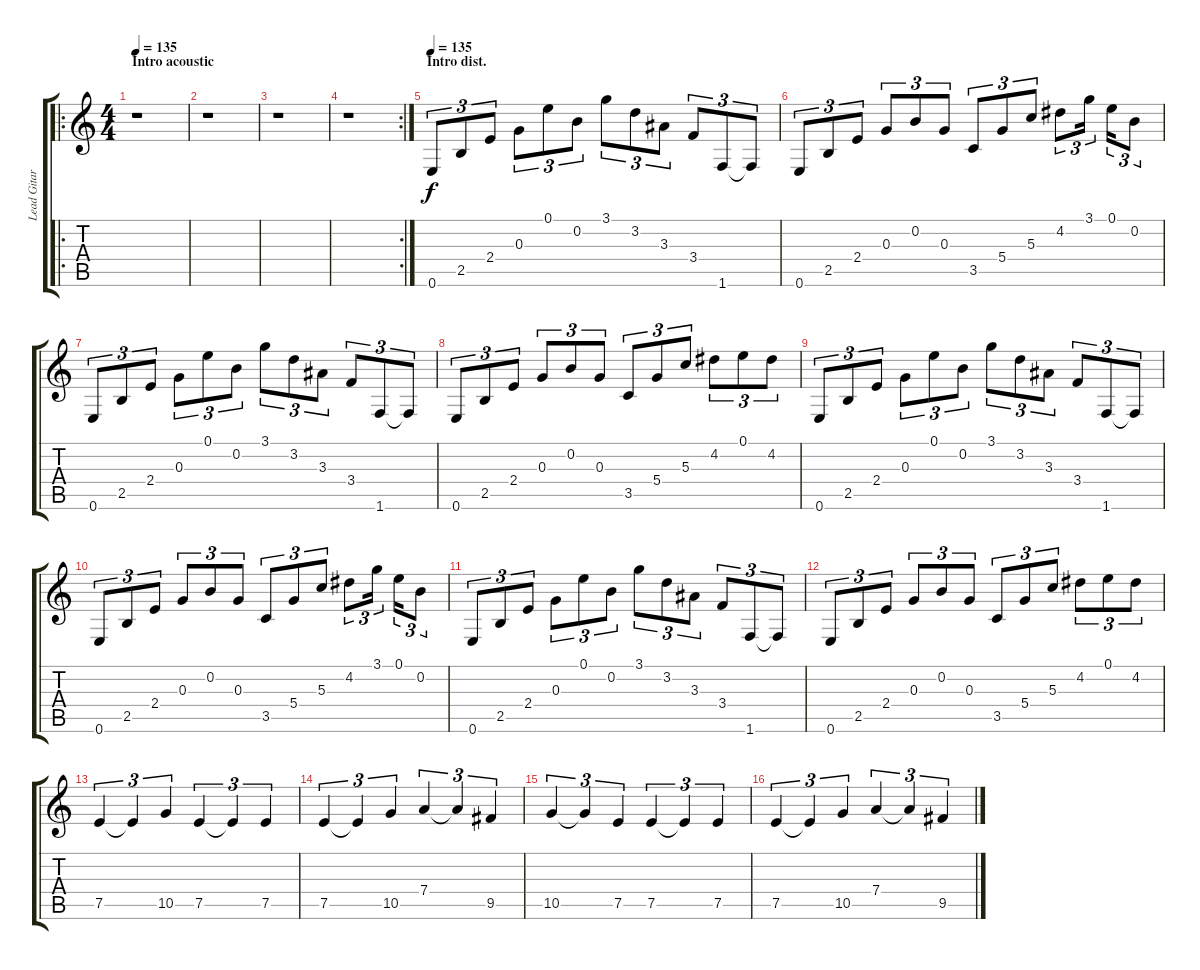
\track ("Lead Gitarre dist." "Lead Gitar") {instrument distortionguitar}
\staff {score tabs}
\tuning (E4 B3 G3 D3 A2 E2) {hide}
\ro
\ts (4 4)
\section ("" "Intro acoustic")
\tempo 135
\tempo 120
\tempo 135
\clef g2
\ks c
r.1{dy f instrument distortionguitar} |
r.1 |
r.1 |
\rc 2
r.1 |
\section ("" "Intro dist.")
\tempo 135
0.6.8{tu (3 2)} 2.5.8{tu (3 2)} 2.4.8{tu (3 2)} 0.3.8{tu (3 2)} 0.1.8{tu (3 2)} 0.2.8{tu (3 2)} 3.1.8{tu (3 2)} 3.2.8{tu (3 2)} 3.3.8{tu (3 2)} 3.4.8{tu (3 2)} 1.6.8{tu (3 2)} 1.6{t}.8{tu (3 2)} |
0.6.8{tu (3 2)} 2.5.8{tu (3 2)} 2.4.8{tu (3 2)} 0.3.8{tu (3 2)} 0.2.8{tu (3 2)} 0.3.8{tu (3 2)} 3.5.8{tu (3 2)} 5.4.8{tu (3 2)} 5.3.8{tu (3 2)} 4.2.8{tu (3 2)} 3.1.16{tu (3 2)} 0.1.16{tu (3 2)} 0.2.8{tu (3 2)} |
0.6.8{tu (3 2)} 2.5.8{tu (3 2)} 2.4.8{tu (3 2)} 0.3.8{tu (3 2)} 0.1.8{tu (3 2)} 0.2.8{tu (3 2)} 3.1.8{tu (3 2)} 3.2.8{tu (3 2)} 3.3.8{tu (3 2)} 3.4.8{tu (3 2)} 1.6.8{tu (3 2)} 1.6{t}.8{tu (3 2)} |
0.6.8{tu (3 2)} 2.5.8{tu (3 2)} 2.4.8{tu (3 2)} 0.3.8{tu (3 2)} 0.2.8{tu (3 2)} 0.3.8{tu (3 2)} 3.5.8{tu (3 2)} 5.4.8{tu (3 2)} 5.3.8{tu (3 2)} 4.2.8{tu (3 2)} 0.1.8{tu (3 2)} 4.2.8{tu (3 2)} |
0.6.8{tu (3 2)} 2.5.8{tu (3 2)} 2.4.8{tu (3 2)} 0.3.8{tu (3 2)} 0.1.8{tu (3 2)} 0.2.8{tu (3 2)} 3.1.8{tu (3 2)} 3.2.8{tu (3 2)} 3.3.8{tu (3 2)} 3.4.8{tu (3 2)} 1.6.8{tu (3 2)} 1.6{t}.8{tu (3 2)} |
0.6.8{tu (3 2)} 2.5.8{tu (3 2)} 2.4.8{tu (3 2)} 0.3.8{tu (3 2)} 0.2.8{tu (3 2)} 0.3.8{tu (3 2)} 3.5.8{tu (3 2)} 5.4.8{tu (3 2)} 5.3.8{tu (3 2)} 4.2.8{tu (3 2)} 3.1.16{tu (3 2)} 0.1.16{tu (3 2)} 0.2.8{tu (3 2)} |
0.6.8{tu (3 2)} 2.5.8{tu (3 2)} 2.4.8{tu (3 2)} 0.3.8{tu (3 2)} 0.1.8{tu (3 2)} 0.2.8{tu (3 2)} 3.1.8{tu (3 2)} 3.2.8{tu (3 2)} 3.3.8{tu (3 2)} 3.4.8{tu (3 2)} 1.6.8{tu (3 2)} 1.6{t}.8{tu (3 2)} |
0.6.8{tu (3 2)} 2.5.8{tu (3 2)} 2.4.8{tu (3 2)} 0.3.8{tu (3 2)} 0.2.8{tu (3 2)} 0.3.8{tu (3 2)} 3.5.8{tu (3 2)} 5.4.8{tu (3 2)} 5.3.8{tu (3 2)} 4.2.8{tu (3 2)} 0.1.8{tu (3 2)} 4.2.8{tu (3 2)} |
7.5.4{tu (3 2)} 7.5{t}.4{tu (3 2)} 10.5.4{tu (3 2)} 7.5.4{tu (3 2)} 7.5{t}.4{tu (3 2)} 7.5.4{tu (3 2)} |
7.5.4{tu (3 2)} 7.5{t}.4{tu (3 2)} 10.5.4{tu (3 2)} 7.4.4{tu (3 2)} 7.4{t}.4{tu (3 2)} 9.5.4{tu (3 2)} |
10.5.4{tu (3 2)} 10.5{t}.4{tu (3 2)} 7.5.4{tu (3 2)} 7.5.4{tu (3 2)} 7.5{t}.4{tu (3 2)} 7.5.4{tu (3 2)} |
7.5.4{tu (3 2)} 7.5{t}.4{tu (3 2)} 10.5.4{tu (3 2)} 7.4.4{tu (3 2)} 7.4{t}.4{tu (3 2)} 9.5.4{tu (3 2)}
